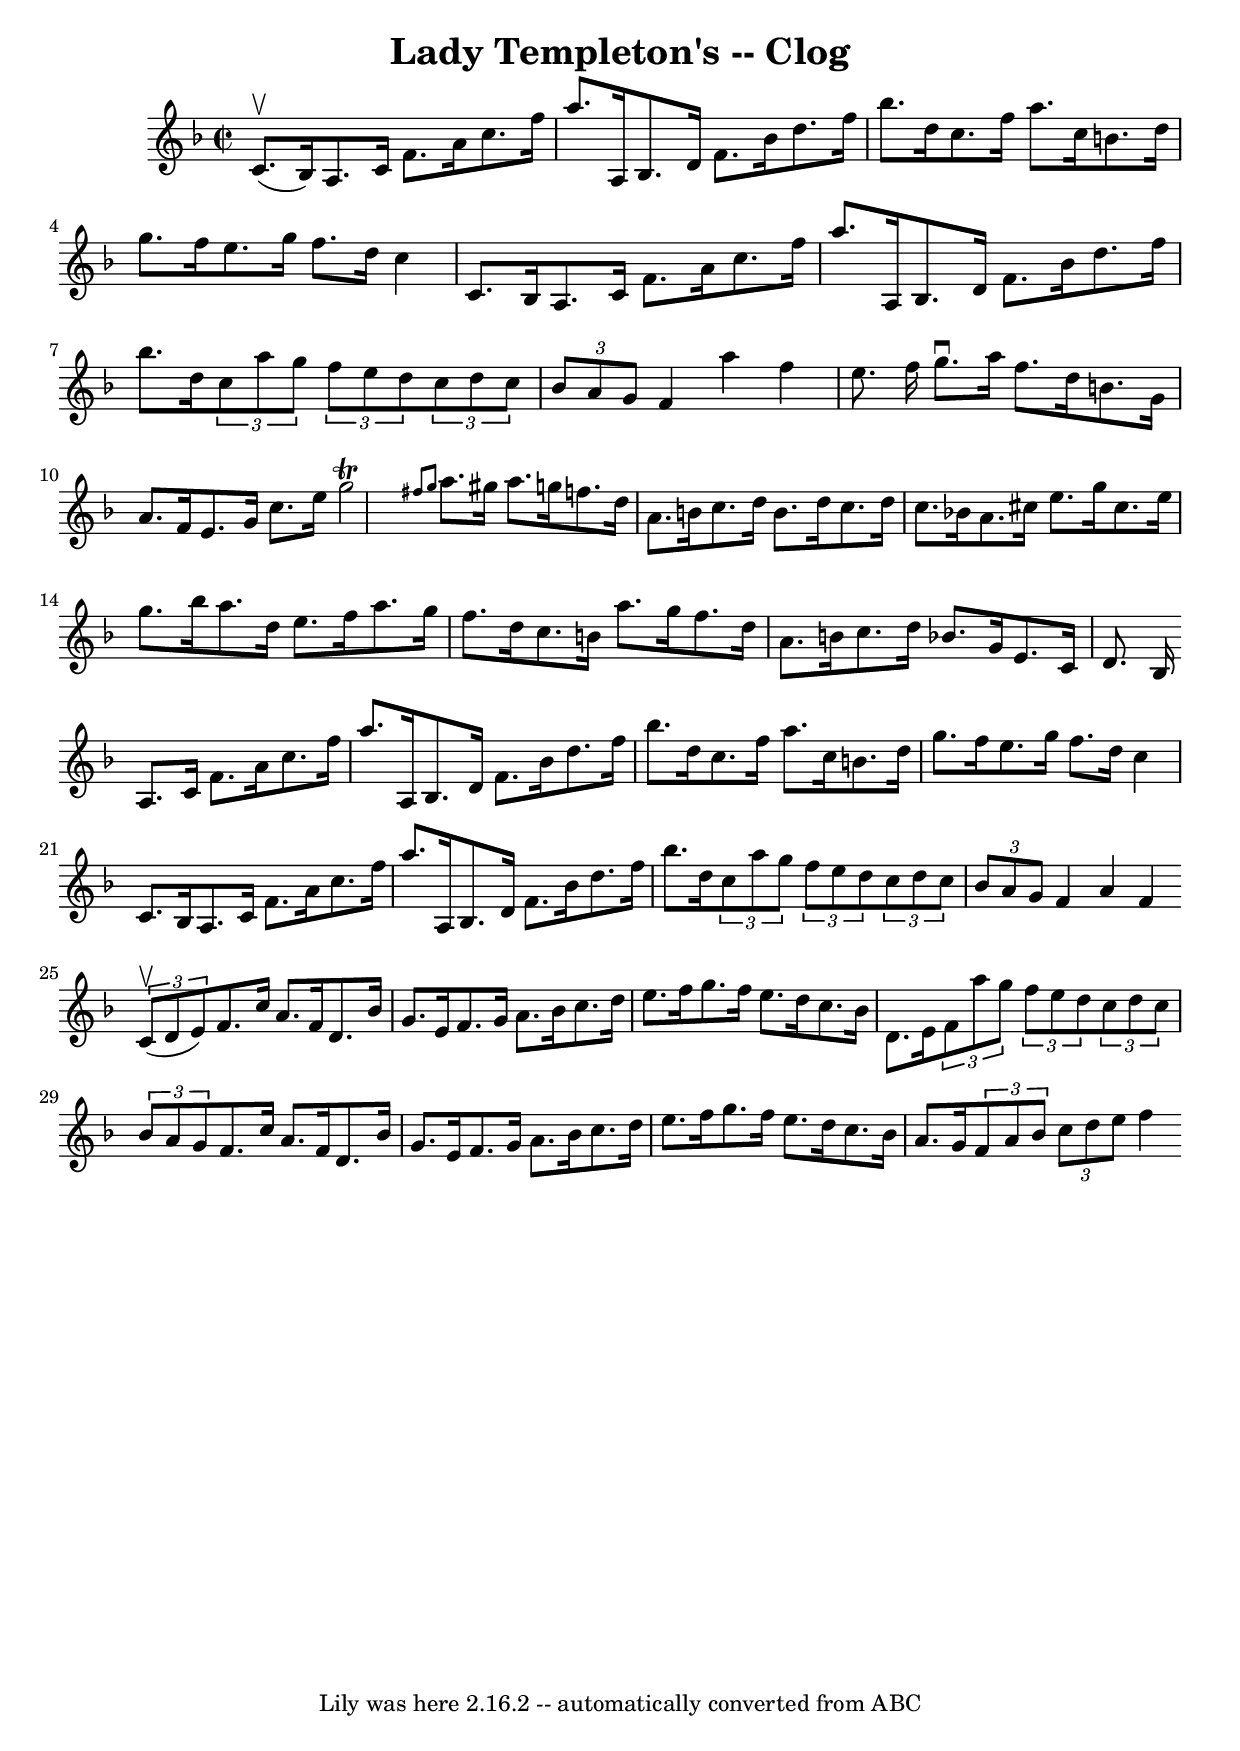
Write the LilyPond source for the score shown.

\version "2.16.2"
\include "Mammoth.ily"
\header {
  %% book = "Ryan's Mammoth Collection"
 crossRefNumber = "1"
 footnotes = "\\\\156 926"
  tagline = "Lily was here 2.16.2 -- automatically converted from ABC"
  title = "Lady Templeton's -- Clog"

}
voicedefault =  {


  \override Staff.TimeSignature #'style = #'C
  \time 2/2 
  \key f \major c'8.^\upbow(bes16)  |
 a8. c'16 f'8. a'16 c''8. f''16 a''8. a16     |
 bes8. d'16 f'8. bes'16 d''8. f''16 bes''8. d''16     |
 c''8. f''16 a''8. c''16 b'8. d''16 g''8. f''16     |
 e''8. g''16 f''8. d''16 c''4 c'8. bes16     |
 a8. c'16 f'8. a'16 c''8. f''16 a''8. a16     |
 bes8. d'16 f'8. bes'16 d''8. f''16 bes''8. d''16     |
  \times 2/3 { 
 c''8 a''8 g''8  
  } \times 2/3 { f''8 e''8 d''8  
	       }   \times 2/3 { 
		 c''8 d''8 c''8  
	       } \times 2/3 { bes'8 a'8 g'8   			    }    |
 f'4 a''4 f''4 e''8. f''16    \bar " |." g''8.^\downbow a''16 f''8. d''16 b'8. g'16 a'8. f'16     |
 e'8. g'16    
 c''8. e''16 g''2^\trill \grace { fis''8 g''8   				 }    |
 a''8. gis''16 a''8. g''!16 f''8. d''16 a'8. b'16     |
 c''8. d''16 b'8. d''16 c''8. d''16 c''8. bes'!16      |
 a'8. cis''16 e''8. g''16 cis''8. e''16 g''8. bes''16     |
 a''8. d''16 e''8. f''16 a''8. g''16 f''8. d''16     |
 c''8. b'16 a''8. g''16 f''8. d''16 a'8. b'16     |
 c''8. d''16 bes'!8. g'16 e'8. c'16 d'8. bes16    \bar " |." a8. c'16 f'8. a'16 c''8. f''16 a''8. a16     |
 bes8. d'16 f'8. bes'16 d''8. f''16 bes''8. d''16     |
 c''8. f''16 a''8. c''16 b'8. d''16 g''8. f''16     |
 e''8. g''16 f''8. d''16 c''4 c'8. bes16     |
 a8. c'16 f'8. a'16 c''8. f''16 a''8. a16     |
 bes8. d'16 f'8. bes'16 d''8. f''16 bes''8. d''16     |
  \times 2/3 { c''8 a''8 g''8  
	     }   
  \times 2/3 { f''8 e''8 d''8  
	     }   \times 2/3 { c''8 d''8 c''8  
			    } 
  \times 2/3 { bes'8 a'8 g'8   	     }    |
 f'4 a'4 f'4       \bar " |."     \times 2/3 { c'8^\upbow(d'8 e'8)  			   }  |
 f'8. c''16 a'8. f'16 d'8. bes'16 g'8. e'16     |
 f'8. g'16 a'8. bes'16 c''8. d''16 e''8. f''16     |
 g''8. f''16 e''8. d''16 c''8. bes'16 d'8. e'16     |
  
  \times 2/3 { f'8 a''8 g''8  
	     } \times 2/3 { f''8 e''8 d''8  
			  }   
  \times 2/3 { c''8 d''8 c''8  
	     } \times 2/3 { bes'8 a'8 g'8   			  }     |
 f'8. c''16 a'8. f'16 d'8. bes'16 g'8. e'16     |
 f'8. g'16 a'8. bes'16 c''8. d''16 e''8. f''16    |
 g''8. f''16 e''8. d''16 c''8. bes'16 a'8. g'16  |
  \times 2/3 { f'8 a'8 bes'8  
	     } \times 2/3 { c''8 d''8 
			 e''8   			  } f''4    \bar " |."   

}

\score{
  <<

    \context Staff="default"
    {
      \voicedefault 
      
    }

  >>
  \layout {
    
  }
  \midi {
  }

}
